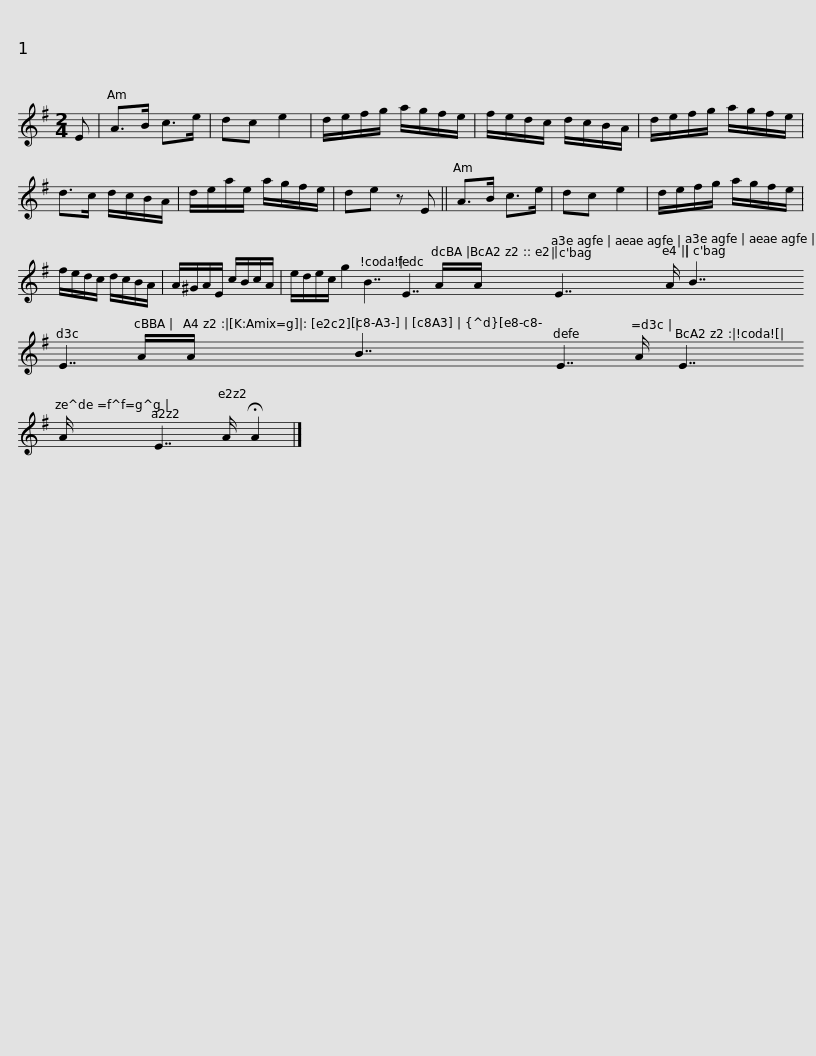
X:1
L:1/8
M:2/4
I:linebreak $
K:G
V:1 treble
V:1
 E | A>B c>e | dc e2 | d/e/f/g/ a/g/f/e/ | f/e/d/c/ d/c/B/A/ | %5
 d/e/f/g/ a/g/f/e/ | d>c d/c/B/A/ |$ d/e/a/e/ a/g/f/e/ | de z E || A>B c>e | %10
 dc e2 | d/e/f/g/ a/g/f/e/ | f/e/d/c/ d/c/B/A/ | A/^G/A/E/ c/B/c/A/ |$ e/d/e/c/ g2 B7/2 E7/2 A/A/ E7/2 A/ B7/2 E7/2 A/A/ B7/2 E7/2 A/ E7/2 A/ E7/2 A/ !fermata!A2 |] %15
